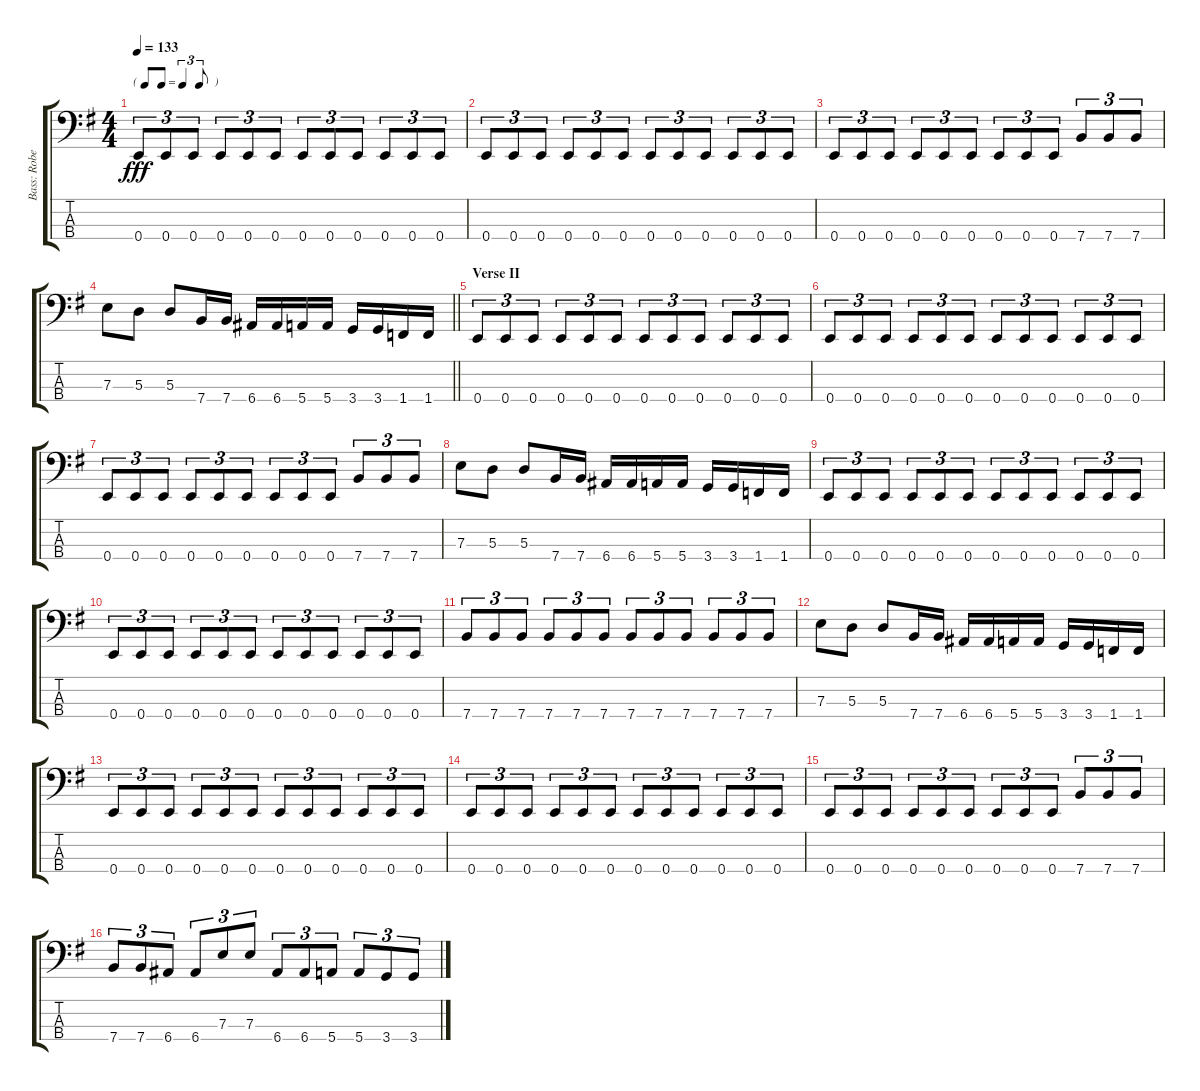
\track ("Bass: Robert" "Bass: Robe") {instrument electricbassfinger}
\staff {score tabs}
\tuning (G2 D2 A1 E1) {hide}
\ts (4 4)
\tf triplet8th
\tempo 133
\clef f4
\ks g
0.4.8{tu (3 2) dy fff} 0.4.8{tu (3 2)} 0.4.8{tu (3 2)} 0.4.8{tu (3 2)} 0.4.8{tu (3 2)} 0.4.8{tu (3 2)} 0.4.8{tu (3 2)} 0.4.8{tu (3 2)} 0.4.8{tu (3 2)} 0.4.8{tu (3 2)} 0.4.8{tu (3 2)} 0.4.8{tu (3 2)} |
0.4.8{tu (3 2)} 0.4.8{tu (3 2)} 0.4.8{tu (3 2)} 0.4.8{tu (3 2)} 0.4.8{tu (3 2)} 0.4.8{tu (3 2)} 0.4.8{tu (3 2)} 0.4.8{tu (3 2)} 0.4.8{tu (3 2)} 0.4.8{tu (3 2)} 0.4.8{tu (3 2)} 0.4.8{tu (3 2)} |
0.4.8{tu (3 2)} 0.4.8{tu (3 2)} 0.4.8{tu (3 2)} 0.4.8{tu (3 2)} 0.4.8{tu (3 2)} 0.4.8{tu (3 2)} 0.4.8{tu (3 2)} 0.4.8{tu (3 2)} 0.4.8{tu (3 2)} 7.4.8{tu (3 2)} 7.4.8{tu (3 2)} 7.4.8{tu (3 2)} |
\barLineRight lightlight
7.3.8 5.3.8 5.3.8 7.4.16 7.4.16 6.4.16 6.4.16 5.4.16 5.4.16 3.4.16 3.4.16 1.4.16 1.4.16 |
\section ("" "Verse II")
0.4.8{tu (3 2)} 0.4.8{tu (3 2)} 0.4.8{tu (3 2)} 0.4.8{tu (3 2)} 0.4.8{tu (3 2)} 0.4.8{tu (3 2)} 0.4.8{tu (3 2)} 0.4.8{tu (3 2)} 0.4.8{tu (3 2)} 0.4.8{tu (3 2)} 0.4.8{tu (3 2)} 0.4.8{tu (3 2)} |
0.4.8{tu (3 2)} 0.4.8{tu (3 2)} 0.4.8{tu (3 2)} 0.4.8{tu (3 2)} 0.4.8{tu (3 2)} 0.4.8{tu (3 2)} 0.4.8{tu (3 2)} 0.4.8{tu (3 2)} 0.4.8{tu (3 2)} 0.4.8{tu (3 2)} 0.4.8{tu (3 2)} 0.4.8{tu (3 2)} |
0.4.8{tu (3 2)} 0.4.8{tu (3 2)} 0.4.8{tu (3 2)} 0.4.8{tu (3 2)} 0.4.8{tu (3 2)} 0.4.8{tu (3 2)} 0.4.8{tu (3 2)} 0.4.8{tu (3 2)} 0.4.8{tu (3 2)} 7.4.8{tu (3 2)} 7.4.8{tu (3 2)} 7.4.8{tu (3 2)} |
7.3.8 5.3.8 5.3.8 7.4.16 7.4.16 6.4.16 6.4.16 5.4.16 5.4.16 3.4.16 3.4.16 1.4.16 1.4.16 |
0.4.8{tu (3 2)} 0.4.8{tu (3 2)} 0.4.8{tu (3 2)} 0.4.8{tu (3 2)} 0.4.8{tu (3 2)} 0.4.8{tu (3 2)} 0.4.8{tu (3 2)} 0.4.8{tu (3 2)} 0.4.8{tu (3 2)} 0.4.8{tu (3 2)} 0.4.8{tu (3 2)} 0.4.8{tu (3 2)} |
0.4.8{tu (3 2)} 0.4.8{tu (3 2)} 0.4.8{tu (3 2)} 0.4.8{tu (3 2)} 0.4.8{tu (3 2)} 0.4.8{tu (3 2)} 0.4.8{tu (3 2)} 0.4.8{tu (3 2)} 0.4.8{tu (3 2)} 0.4.8{tu (3 2)} 0.4.8{tu (3 2)} 0.4.8{tu (3 2)} |
7.4.8{tu (3 2)} 7.4.8{tu (3 2)} 7.4.8{tu (3 2)} 7.4.8{tu (3 2)} 7.4.8{tu (3 2)} 7.4.8{tu (3 2)} 7.4.8{tu (3 2)} 7.4.8{tu (3 2)} 7.4.8{tu (3 2)} 7.4.8{tu (3 2)} 7.4.8{tu (3 2)} 7.4.8{tu (3 2)} |
7.3.8 5.3.8 5.3.8 7.4.16 7.4.16 6.4.16 6.4.16 5.4.16 5.4.16 3.4.16 3.4.16 1.4.16 1.4.16 |
0.4.8{tu (3 2)} 0.4.8{tu (3 2)} 0.4.8{tu (3 2)} 0.4.8{tu (3 2)} 0.4.8{tu (3 2)} 0.4.8{tu (3 2)} 0.4.8{tu (3 2)} 0.4.8{tu (3 2)} 0.4.8{tu (3 2)} 0.4.8{tu (3 2)} 0.4.8{tu (3 2)} 0.4.8{tu (3 2)} |
0.4.8{tu (3 2)} 0.4.8{tu (3 2)} 0.4.8{tu (3 2)} 0.4.8{tu (3 2)} 0.4.8{tu (3 2)} 0.4.8{tu (3 2)} 0.4.8{tu (3 2)} 0.4.8{tu (3 2)} 0.4.8{tu (3 2)} 0.4.8{tu (3 2)} 0.4.8{tu (3 2)} 0.4.8{tu (3 2)} |
0.4.8{tu (3 2)} 0.4.8{tu (3 2)} 0.4.8{tu (3 2)} 0.4.8{tu (3 2)} 0.4.8{tu (3 2)} 0.4.8{tu (3 2)} 0.4.8{tu (3 2)} 0.4.8{tu (3 2)} 0.4.8{tu (3 2)} 7.4.8{tu (3 2)} 7.4.8{tu (3 2)} 7.4.8{tu (3 2)} |
7.4.8{tu (3 2)} 7.4.8{tu (3 2)} 6.4.8{tu (3 2)} 6.4.8{tu (3 2)} 7.3.8{tu (3 2)} 7.3.8{tu (3 2)} 6.4.8{tu (3 2)} 6.4.8{tu (3 2)} 5.4.8{tu (3 2)} 5.4.8{tu (3 2)} 3.4.8{tu (3 2)} 3.4.8{tu (3 2)}
